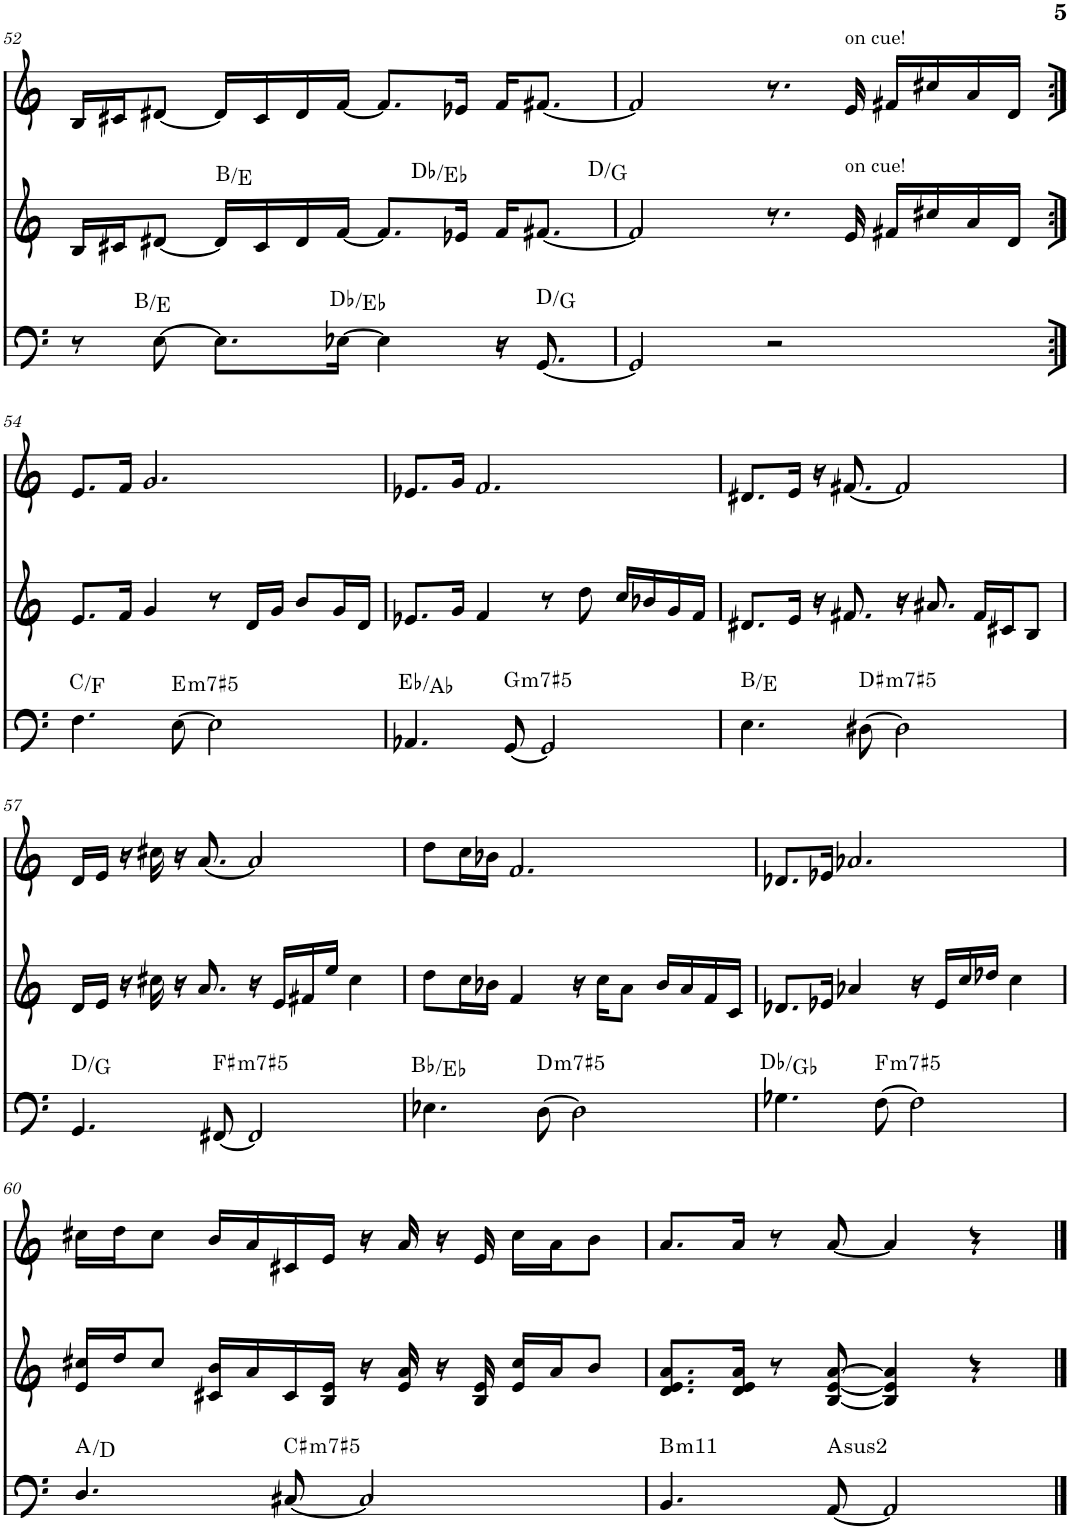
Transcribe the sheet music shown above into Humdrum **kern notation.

**kern	**harte	**kern	**harte	**kern
*part3	*part3	*part2	*part2	*part1
*staff3	*	*staff2	*	*staff1
*I"Electric Bass	*	*I"Vibraphone	*	*I"Piano
*I'Elec b	*	*I'Vbp	*	*I'Pno
!!LO:PB:g=z
*clefF4	*	*clefG2	*	*clefG2
*Trd7c12	*	*	*	*
*k[]	*	*k[]	*	*k[]
*M4/4	*	*M4/4	*	*M4/4
=52	=52	=52	=52	=52
*^	*	*^	*	*
8r	4.ryy	B:maj/4	16B/LL	2...ryy	.	16B/LL
.	.	.	16c#X/J	.	.	16c#X/J
[8E\	.	.	[8d#X/J	.	B:maj/4	[8d#X/J
8.E\L]	.	.	16d#/LL]	.	.	16d#/LL]
.	.	.	16c#/	.	.	16c#/
.	2ryy	Db:maj/2	16d#/	.	.	16d#/
[16E-X\Jk	.	.	[16f/JJ	.	.	[16f/JJ
4E-\]	.	.	8.f/L]	.	Db:maj/2	8.f/L]
.	.	.	16e-X/Jk	.	.	16e-X/Jk
16r	.	.	16f/KL	.	.	16f/KL
[8.GG/	.	D:maj/4	[8.f#X/J	.	.	[8.f#X/J
.	8ryy	.	.	.	.	.
.	.	.	.	16ryy	D:maj/4	.
*v	*v	*	*	*	*	*
*	*	*v	*v	*	*
=53	=53	=53	=53	=53
2GG/]	.	2f#/]	.	2f#/]
2r	.	8.r	.	8.r
.	.	16e/	.	16e/
!	!	!	!	!LO:TX:a:t=on cue!
!	!	!LO:TX:a:t=on cue!	!	!
.	.	16f#X/LL	.	16f#X/LL
.	.	16cc#X/	.	16cc#X/
.	.	16a/	.	16a/
.	.	16d/JJ	.	16d/JJ
!!LO:LB:g=z
=54:|!	=54:|!	=54:|!	=54:|!	=54:|!
4.F\	C:maj/4	8.e/L	.	8.e/L
.	.	16f/Jk	.	16f/Jk
.	.	4g/	.	2.g/
!	!LO:H:kt=m7	!	!	!
[8E\	E:(b3,#5,b7)	.	.	.
2E\]	.	8r	.	.
.	.	16d/LL	.	.
.	.	16g/JJ	.	.
.	.	8b/L	.	.
.	.	16g/L	.	.
.	.	16d/JJ	.	.
=55	=55	=55	=55	=55
4.AA-X/	Eb:maj/4	8.e-X/L	.	8.e-X/L
.	.	16g/Jk	.	16g/Jk
.	.	4f/	.	2.f/
!	!LO:H:kt=m7	!	!	!
[8GG/	G:(b3,#5,b7)	.	.	.
2GG/]	.	8r	.	.
.	.	8dd\	.	.
.	.	16cc/LL	.	.
.	.	16b-X/	.	.
.	.	16g/	.	.
.	.	16f/JJ	.	.
=56	=56	=56	=56	=56
4.E\	B:maj/4	8.d#X/L	.	8.d#X/L
.	.	16e/Jk	.	16e/Jk
.	.	16r	.	16r
.	.	8.f#X/	.	[8.f#X/
!	!LO:H:kt=m7	!	!	!
[8D#X\	D#:(b3,#5,b7)	.	.	.
2D#\]	.	16r	.	2f#/]
.	.	8.a#X/	.	.
.	.	16f#/LL	.	.
.	.	16c#X/J	.	.
.	.	8B/J	.	.
!!LO:LB:g=z
=57	=57	=57	=57	=57
4.GG/	D:maj/4	16d/LL	.	16d/LL
.	.	16e/JJ	.	16e/JJ
.	.	16r	.	16r
.	.	16cc#X\	.	16cc#X\
.	.	16r	.	16r
.	.	8.a/	.	[8.a/
!	!LO:H:kt=m7	!	!	!
[8FF#X/	F#:(b3,#5,b7)	.	.	.
2FF#/]	.	16r	.	2a/]
.	.	16e/LL	.	.
.	.	16f#X/	.	.
.	.	16ee/JJ	.	.
.	.	4cc#\	.	.
=58	=58	=58	=58	=58
4.E-X\	Bb:maj/4	8dd\L	.	8dd\L
.	.	16cc\L	.	16cc\L
.	.	16b-X\JJ	.	16b-X\JJ
.	.	4f/	.	2.f/
!	!LO:H:kt=m7	!	!	!
[8D\	D:(b3,#5,b7)	.	.	.
2D\]	.	16r	.	.
.	.	16cc\KL	.	.
.	.	8a\J	.	.
.	.	16b-/LL	.	.
.	.	16a/	.	.
.	.	16f/	.	.
.	.	16c/JJ	.	.
=59	=59	=59	=59	=59
4.G-X\	Db:maj/4	8.d-X/L	.	8.d-X/L
.	.	16e-X/Jk	.	16e-X/Jk
.	.	4a-X/	.	2.a-X/
!	!LO:H:kt=m7	!	!	!
[8F\	F:(b3,#5,b7)	.	.	.
2F\]	.	16r	.	.
.	.	16e-/LL	.	.
.	.	16cc/	.	.
.	.	16dd-X/JJ	.	.
.	.	4cc\	.	.
!!LO:LB:g=z
=60	=60	=60	=60	=60
4.D/	A:maj/4	16e/ 16cc#X/LL	.	16cc#X\LL
.	.	16dd/J	.	16dd\J
.	.	8cc#/J	.	8cc#\J
.	.	16c#X/ 16b/LL	.	16b/LL
.	.	16a/	.	16a/
!	!LO:H:kt=m7	!	!	!
[8C#X/	C#:(b3,#5,b7)	16c#/	.	16c#X/
.	.	16B/ 16e/JJ	.	16e/JJ
2C#/]	.	16r	.	16r
.	.	16e/ 16a/	.	16a/
.	.	16r	.	16r
.	.	16B/ 16e/	.	16e/
.	.	16e/ 16cc#/LL	.	16cc#\LL
.	.	16a/J	.	16a\J
.	.	8b/J	.	8b\J
=61	=61	=61	=61	=61
!	!LO:H:kt=m11	!	!	!
4.BB/	B:min9(11)	8.d/ 8.e/ 8.a/L	.	8.a/L
.	.	16d/ 16e/ 16a/Jk	.	16a/Jk
.	.	8r	.	8r
!	!LO:H:kt=2	!	!	!
[8AA/	A:(1,2,5)	[8B/ [8e/ [8a/	.	[8a/
2AA/]	.	4B/] 4e/] 4a/]	.	4a/]
.	.	4r	.	4r
==	==	==	==	==
*-	*-	*-	*-	*-
